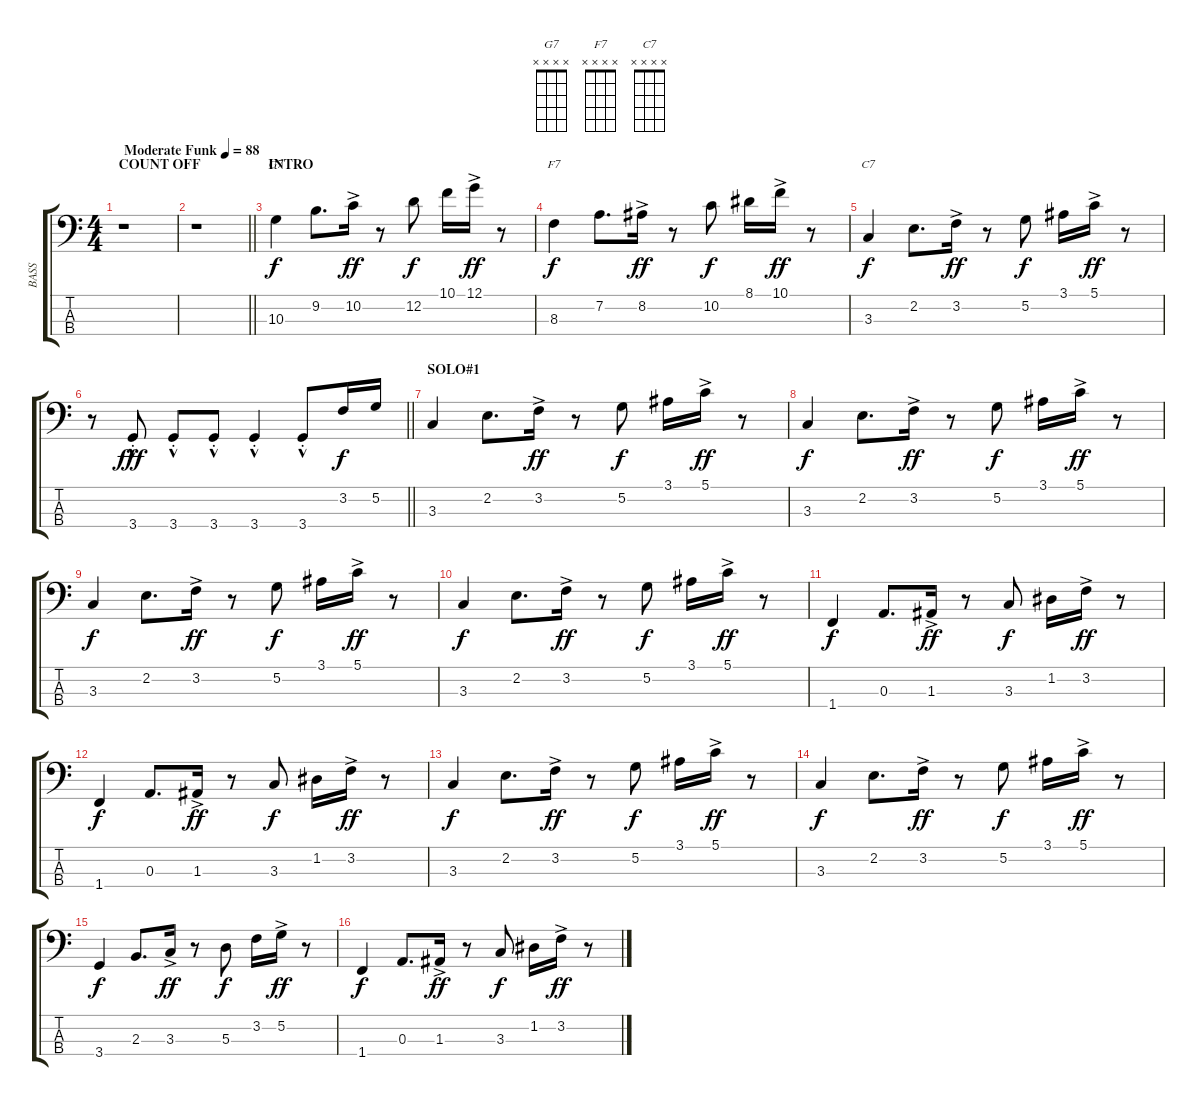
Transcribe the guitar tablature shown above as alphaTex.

\track ("BASS" "BASS") {instrument electricbassfinger}
\staff {score tabs}
\tuning (G2 D2 A1 E1) {hide}
\chord ("G7" x x x x)
\chord ("F7" x x x x)
\chord ("C7" x x x x)
\ts (4 4)
\section ("" "COUNT OFF")
\tempo (88 "Moderate Funk")
\clef f4
\ks c
r.1{dy f instrument electricbassfinger} |
\barLineRight lightlight
r.1 |
\section ("" "INTRO")
10.3.4{ch "G7"} 9.2.8{d} 10.2{ac}.16{dy ff} r.8 12.2.8{dy f} 10.1.16 12.1{ac}.16{dy ff} r.8 |
8.3.4{ch "F7" dy f} 7.2.8{d} 8.2{ac}.16{dy ff} r.8 10.2.8{dy f} 8.1.16 10.1{ac}.16{dy ff} r.8 |
3.3.4{ch "C7" dy f} 2.2.8{d} 3.2{ac}.16{dy ff} r.8 5.2.8{dy f} 3.1.16 5.1{ac}.16{dy ff} r.8 |
\barLineRight lightlight
r.8 3.4{hac st}.8{dy fff} 3.4{hac st}.8 3.4{hac st}.8 3.4{hac st}.4 3.4{hac st}.8 3.2.16{dy f} 5.2.16 |
\section ("" "SOLO#1")
3.3.4 2.2.8{d} 3.2{ac}.16{dy ff} r.8 5.2.8{dy f} 3.1.16 5.1{ac}.16{dy ff} r.8 |
3.3.4{dy f} 2.2.8{d} 3.2{ac}.16{dy ff} r.8 5.2.8{dy f} 3.1.16 5.1{ac}.16{dy ff} r.8 |
3.3.4{dy f} 2.2.8{d} 3.2{ac}.16{dy ff} r.8 5.2.8{dy f} 3.1.16 5.1{ac}.16{dy ff} r.8 |
3.3.4{dy f} 2.2.8{d} 3.2{ac}.16{dy ff} r.8 5.2.8{dy f} 3.1.16 5.1{ac}.16{dy ff} r.8 |
1.4.4{dy f} 0.3.8{d} 1.3{ac}.16{dy ff} r.8 3.3.8{dy f} 1.2.16 3.2{ac}.16{dy ff} r.8 |
1.4.4{dy f} 0.3.8{d} 1.3{ac}.16{dy ff} r.8 3.3.8{dy f} 1.2.16 3.2{ac}.16{dy ff} r.8 |
3.3.4{dy f} 2.2.8{d} 3.2{ac}.16{dy ff} r.8 5.2.8{dy f} 3.1.16 5.1{ac}.16{dy ff} r.8 |
3.3.4{dy f} 2.2.8{d} 3.2{ac}.16{dy ff} r.8 5.2.8{dy f} 3.1.16 5.1{ac}.16{dy ff} r.8 |
3.4.4{dy f} 2.3.8{d} 3.3{ac}.16{dy ff} r.8 5.3.8{dy f} 3.2.16 5.2{ac}.16{dy ff} r.8 |
1.4.4{dy f} 0.3.8{d} 1.3{ac}.16{dy ff} r.8 3.3.8{dy f} 1.2.16 3.2{ac}.16{dy ff} r.8
